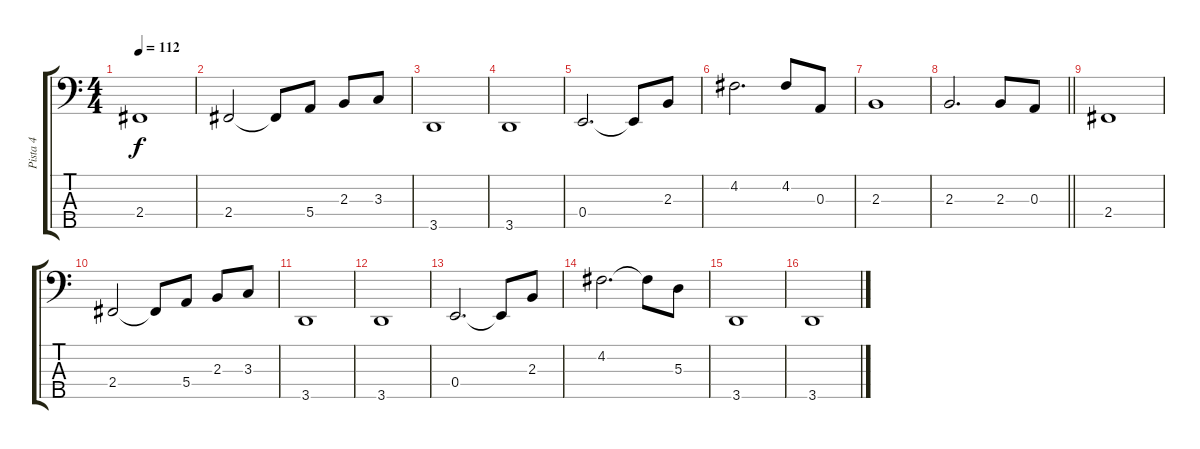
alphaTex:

\track ("Pista 4" "Pista 4") {instrument electricbassfinger}
\staff {score tabs}
\tuning (G2 D2 A1 E1 B0) {hide}
\ts (4 4)
\tempo 112
\clef f4
\ks c
2.4.1{dy f} |
2.4.2 2.4{t}.8 5.4.8 2.3.8 3.3.8 |
3.5.1 |
3.5.1 |
0.4.2{d} 0.4{t}.8 2.3.8 |
4.2.2{d} 4.2.8 0.3.8 |
2.3.1 |
\barLineRight lightlight
2.3.2{d} 2.3.8 0.3.8 |
2.4.1 |
2.4.2 2.4{t}.8 5.4.8 2.3.8 3.3.8 |
3.5.1 |
3.5.1 |
0.4.2{d} 0.4{t}.8 2.3.8 |
4.2.2{d} 4.2{t}.8 5.3.8 |
3.5.1 |
3.5.1
